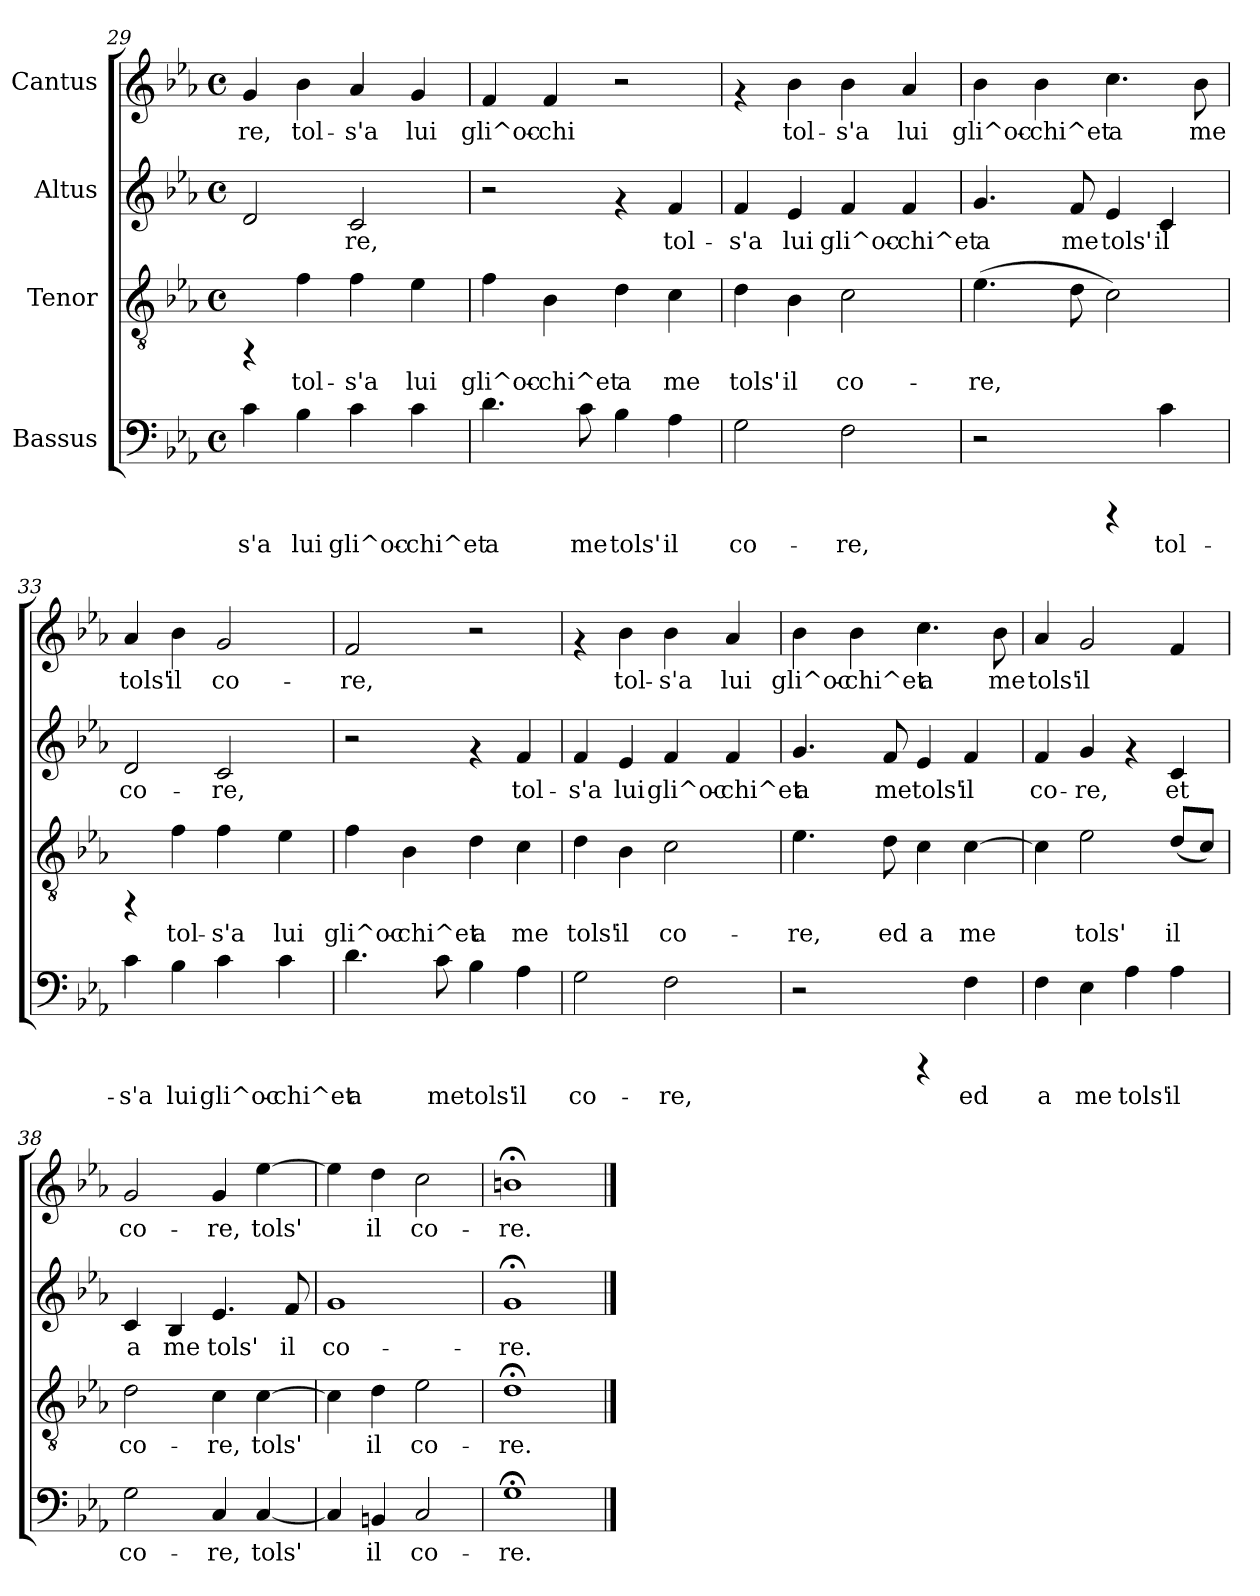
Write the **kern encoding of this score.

**kern	**text	**kern	**text	**kern	**text	**kern	**text
*part4	*part4	*part3	*part3	*part2	*part2	*part1	*part1
*staff4	*staff4	*staff3	*staff3	*staff2	*staff2	*staff1	*staff1
*I"Bassus	*	*I"Tenor	*	*I"Altus	*	*I"Cantus	*
*clefF4	*	*clefGv2	*	*clefG2	*	*clefG2	*
*k[b-e-a-]	*	*k[b-e-a-]	*	*k[b-e-a-]	*	*k[b-e-a-]	*
*E-:	*	*E-:	*	*E-:	*	*E-:	*
*M4/4	*	*M4/4	*	*M4/4	*	*M4/4	*
*met(c)	*	*met(c)	*	*met(c)	*	*met(c)	*
=29	=29	=29	=29	=29	=29	=29	=29
!	!LO:LY:b:cj	!	!	!	!LO:LY:b	!	!LO:LY:b:cj
4c\	-s'a	4rFF	.	2d/	--	4g/	-re,
!	!LO:LY:b:cj	!	!LO:LY:b:cj	!	!	!	!LO:LY:b:cj
4B-\	lui	4f\	tol-	.	.	4b-\	tol-
!	!LO:LY:b:cj	!	!LO:LY:b:cj	!	!LO:LY:b	!	!LO:LY:b:cj
4c\	gli^oc-	4f\	-s'a	2c/	-re,	4a-/	-s'a
!	!LO:LY:b:cj	!	!LO:LY:b:cj	!	!	!	!LO:LY:b:cj
4c\	-chi^et	4e-\	lui	.	.	4g/	lui
!!LO:PB:g=z
=30	=30	=30	=30	=30	=30	=30	=30
!	!LO:LY:b:cj	!	!LO:LY:b:cj	!	!	!	!LO:LY:b:cj
4.d\	a	4f\	gli^oc-	2r	.	4f/	gli^oc-
!	!	!	!LO:LY:b:cj	!	!	!	!LO:LY:b:cj
.	.	4B-\	-chi^et	.	.	4f/	-chi
!	!LO:LY:b:cj	!	!	!	!	!	!
8c\	me	.	.	.	.	.	.
!	!LO:LY:b:cj	!	!LO:LY:b:cj	!	!	!	!
4B-\	tols'	4d\	a	4rf	.	2r	.
!	!LO:LY:b:cj	!	!LO:LY:b:cj	!	!LO:LY:b	!	!
4A-\	il	4c\	me	4f/	tol-	.	.
=31	=31	=31	=31	=31	=31	=31	=31
!	!LO:LY:b:cj	!	!LO:LY:b:cj	!	!LO:LY:b	!	!
2G\	co-	4d\	tols'	4f/	-s'a	4rf	.
!	!	!	!LO:LY:b:cj	!	!LO:LY:b	!	!LO:LY:b:cj
.	.	4B-\	il	4e-/	lui	4b-\	tol-
!	!LO:LY:b:cj	!	!LO:LY:b:cj	!	!LO:LY:b	!	!LO:LY:b:cj
2F\	-re,	2c\	co-	4f/	gli^oc-	4b-\	-s'a
!	!	!	!	!	!LO:LY:b	!	!LO:LY:b:cj
.	.	.	.	4f/	-chi^et	4a-/	lui
=32	=32	=32	=32	=32	=32	=32	=32
!	!	!	!LO:LY:b:cj	!	!LO:LY:b	!	!LO:LY:b:cj
2r	.	(>4.e-\	-re,	4.g/	a	4b-\	gli^oc-
!	!	!	!	!	!	!	!LO:LY:b:cj
.	.	.	.	.	.	4b-\	-chi^et
!	!	!	!LO:LY:b:cj	!	!LO:LY:b	!	!
.	.	8d\	.	8f/	me	.	.
!	!	!	!LO:LY:b:cj	!	!LO:LY:b	!	!LO:LY:b:cj
4rCCC	.	2c\)	.	4e-/	tols'	4.cc\	a
!	!LO:LY:b:cj	!	!	!	!LO:LY:b	!	!
4c\	tol-	.	.	4c/	il	.	.
!	!	!	!	!	!	!	!LO:LY:b:cj
.	.	.	.	.	.	8b-\	me
=33	=33	=33	=33	=33	=33	=33	=33
!	!LO:LY:b:cj	!	!	!	!LO:LY:b	!	!LO:LY:b:cj
4c\	-s'a	4rFF	.	2d/	co-	4a-/	tols'
!	!LO:LY:b:cj	!	!LO:LY:b:cj	!	!	!	!LO:LY:b:cj
4B-\	lui	4f\	tol-	.	.	4b-\	il
!	!LO:LY:b:cj	!	!LO:LY:b:cj	!	!LO:LY:b	!	!LO:LY:b:cj
4c\	gli^oc-	4f\	-s'a	2c/	-re,	2g/	co-
!	!LO:LY:b:cj	!	!LO:LY:b:cj	!	!	!	!
4c\	-chi^et	4e-\	lui	.	.	.	.
!!LO:PB:g=z
=34	=34	=34	=34	=34	=34	=34	=34
!	!LO:LY:b:cj	!	!LO:LY:b:cj	!	!	!	!LO:LY:b:cj
4.d\	a	4f\	gli^oc-	2r	.	2f/	-re,
!	!	!	!LO:LY:b:cj	!	!	!	!
.	.	4B-\	-chi^et	.	.	.	.
!	!LO:LY:b:cj	!	!	!	!	!	!
8c\	me	.	.	.	.	.	.
!	!LO:LY:b:cj	!	!LO:LY:b:cj	!	!	!	!
4B-\	tols'	4d\	a	4rf	.	2r	.
!	!LO:LY:b:cj	!	!LO:LY:b:cj	!	!LO:LY:b	!	!
4A-\	il	4c\	me	4f/	tol-	.	.
=35	=35	=35	=35	=35	=35	=35	=35
!	!LO:LY:b:cj	!	!LO:LY:b:cj	!	!LO:LY:b	!	!
2G\	co-	4d\	tols'	4f/	-s'a	4rf	.
!	!	!	!LO:LY:b:cj	!	!LO:LY:b	!	!LO:LY:b:cj
.	.	4B-\	il	4e-/	lui	4b-\	tol-
!	!LO:LY:b:cj	!	!LO:LY:b:cj	!	!LO:LY:b	!	!LO:LY:b:cj
2F\	-re,	2c\	co-	4f/	gli^oc-	4b-\	-s'a
!	!	!	!	!	!LO:LY:b	!	!LO:LY:b:cj
.	.	.	.	4f/	-chi^et	4a-/	lui
=36	=36	=36	=36	=36	=36	=36	=36
!	!	!	!LO:LY:b:cj	!	!LO:LY:b	!	!LO:LY:b:cj
2r	.	4.e-\	-re,	4.g/	a	4b-\	gli^oc-
!	!	!	!	!	!	!	!LO:LY:b:cj
.	.	.	.	.	.	4b-\	-chi^et
!	!	!	!LO:LY:b:cj	!	!LO:LY:b	!	!
.	.	8d\	ed	8f/	me	.	.
!	!	!	!LO:LY:b:cj	!	!LO:LY:b	!	!LO:LY:b:cj
4rCCC	.	4c\	a	4e-/	tols'	4.cc\	a
!	!LO:LY:b:cj	!	!LO:LY:b:cj	!	!LO:LY:b	!	!
4F\	ed	[>4c\	me	4f/	il	.	.
!	!	!	!	!	!	!	!LO:LY:b:cj
.	.	.	.	.	.	8b-\	me
=37	=37	=37	=37	=37	=37	=37	=37
!	!LO:LY:b:cj	!	!LO:LY:b:cj	!	!LO:LY:b	!	!LO:LY:b:cj
4F\	a	4c\]	.	4f/	co-	4a-/	tols'
!	!LO:LY:b:cj	!	!LO:LY:b:cj	!	!LO:LY:b	!	!LO:LY:b:cj
4E-\	me	2e-\	tols'	4g/	-re,	2g/	il
!	!LO:LY:b:cj	!	!	!	!	!	!
4A-\	tols'	.	.	4rf	.	.	.
!	!LO:LY:b:cj	!	!LO:LY:b:cj	!	!LO:LY:b	!	!LO:LY:b:cj
4A-\	il	(<8d/L	il	4c/	et	4f/	.
!	!	!	!LO:LY:b:cj	!	!	!	!
.	.	8c/J)	.	.	.	.	.
!!LO:LB:g=z
=38	=38	=38	=38	=38	=38	=38	=38
!	!LO:LY:b:cj	!	!LO:LY:b:cj	!	!LO:LY:b	!	!LO:LY:b:cj
2G\	co-	2d\	co-	4c/	a	2g/	co-
!	!	!	!	!	!LO:LY:b	!	!
.	.	.	.	4B-/	me	.	.
!	!LO:LY:b:cj	!	!LO:LY:b:cj	!	!LO:LY:b	!	!LO:LY:b:cj
4C/	-re,	4c\	-re,	4.e-/	tols'	4g/	-re,
!	!LO:LY:b:cj	!	!LO:LY:b:cj	!	!	!	!LO:LY:b:cj
[<4C/	tols'	[>4c\	tols'	.	.	[>4ee-\	tols'
!	!	!	!	!	!LO:LY:b	!	!
.	.	.	.	8f/	il	.	.
=39	=39	=39	=39	=39	=39	=39	=39
!	!LO:LY:b:cj	!	!LO:LY:b:cj	!	!LO:LY:b	!	!LO:LY:b:cj
4C/]	.	4c\]	.	1g	co-	4ee-\]	.
!	!LO:LY:b:cj	!	!LO:LY:b:cj	!	!	!	!LO:LY:b:cj
4BBn/	il	4d\	il	.	.	4dd\	il
!	!LO:LY:b:cj	!	!LO:LY:b:cj	!	!	!	!LO:LY:b:cj
2C/	co-	2e-\	co-	.	.	2cc\	co-
=40	=40	=40	=40	=40	=40	=40	=40
!	!LO:LY:b:cj	!	!LO:LY:b:cj	!	!LO:LY:b	!	!LO:LY:b:cj
1G;<	-re.	1d;<	-re.	1g;<	-re.	1bn;<	-re.
==	==	==	==	==	==	==	==
*-	*-	*-	*-	*-	*-	*-	*-
